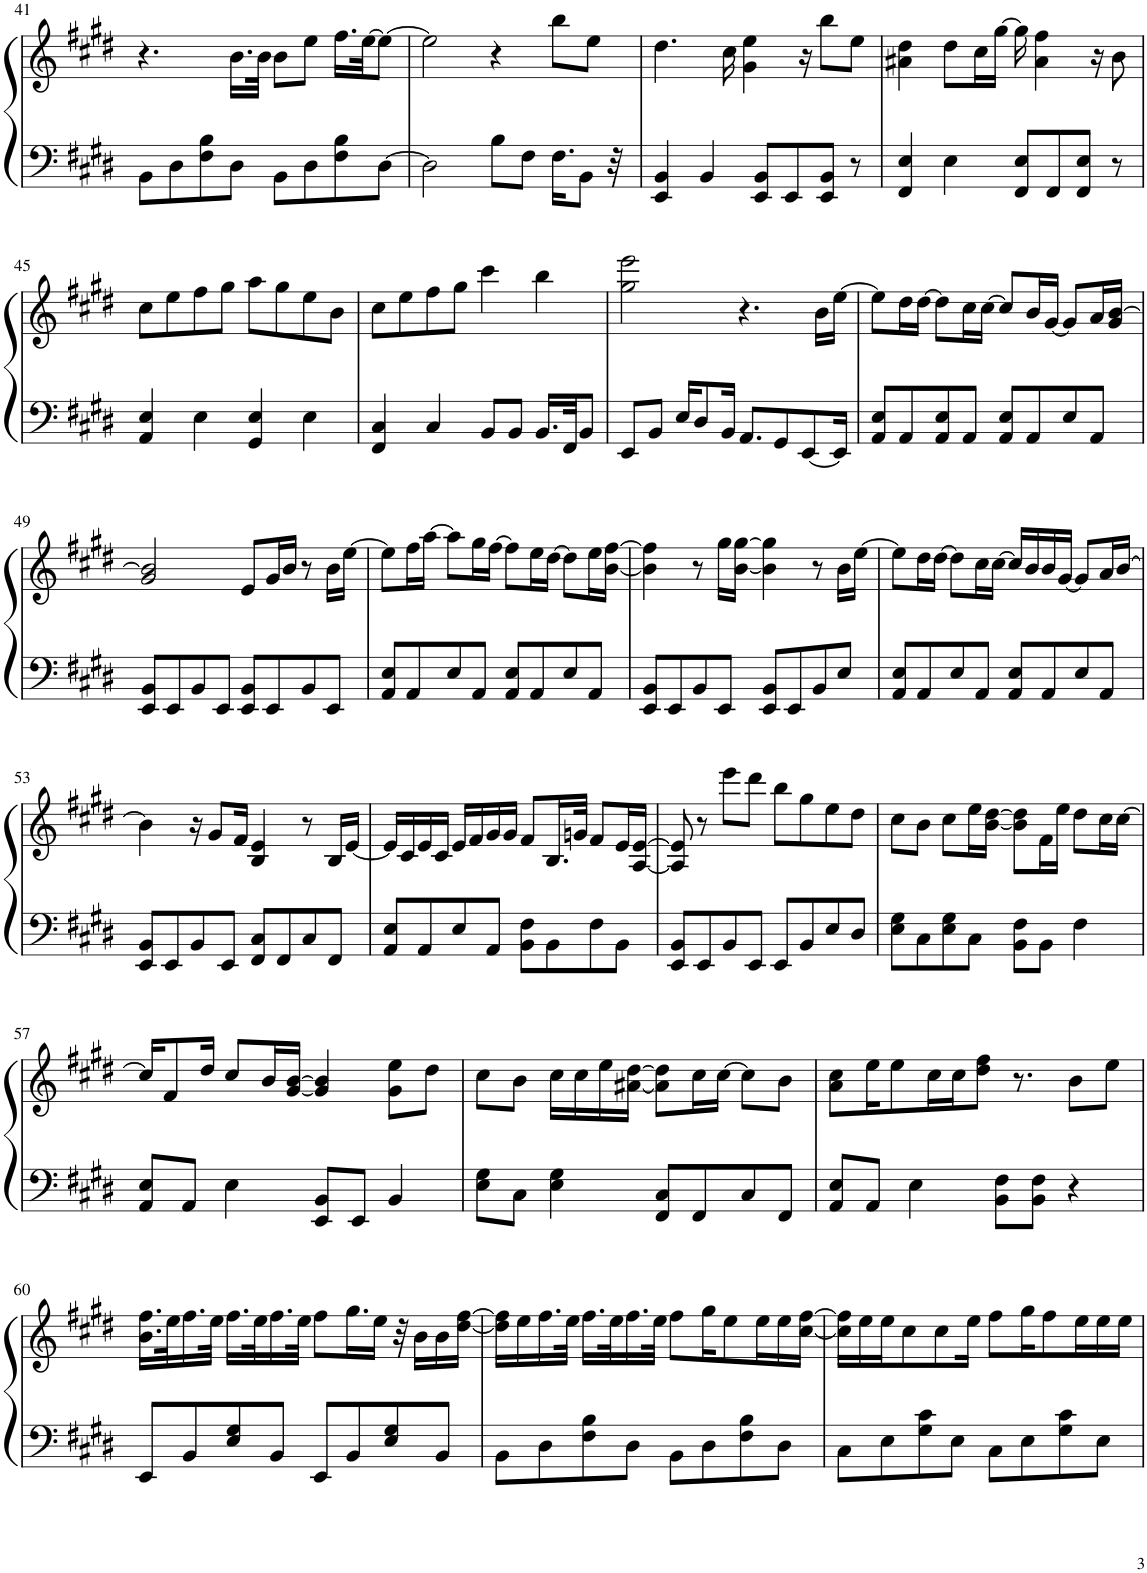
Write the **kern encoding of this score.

**kern	**kern
*part1	*part1
*staff2	*staff1
*I"Piano	*
*I'Pno.	*
!!LO:PB:g=z
*clefF4	*clefG2
*k[f#c#g#d#]	*k[f#c#g#d#]
*M4/4	*M4/4
*met(c)	*met(c)
=41	=41
8BB\L	4.r
8D#\	.
8F#\ 8B\	.
8D#\J	16.b\LL
.	32b\JJk
8BB\L	8b\L
8D#\	8ee\J
8F#\ 8B\	16.ff#\LL
.	[32ee\JK
[8D#\J	8ee\J_
=42	=42
2D#\]	2ee\]
8B\L	4r
8F#\J	.
16.F#\KL	8bb\L
8BB\J	.
.	8ee\J
32r	.
=43	=43
4EE/ 4BB/	4.dd#\
4BB/	.
.	16cc#\
.	4g#\ 4ee\
8EE/ 8BB/L	.
8EE/	.
.	16r
8EE/ 8BB/J	8bb\L
8r	8ee\J
=44	=44
4FF#/ 4E/	4a#X\ 4dd#\
4E\	8dd#\L
.	16cc#\L
.	[16gg#\JJ
8FF#/ 8E/L	16gg#\]
.	4a#\ 4ff#\
8FF#/	.
8FF#/ 8E/J	.
.	16r
8r	8b\
!!LO:LB:g=z
=45	=45
4AA/ 4E/	8cc#\L
.	8ee\
4E\	8ff#\
.	8gg#\J
4GG#/ 4E/	8aa\L
.	8gg#\
4E\	8ee\
.	8b\J
=46	=46
4FF#/ 4C#/	8cc#\L
.	8ee\
4C#/	8ff#\
.	8gg#\J
8BB/L	4ccc#\
8BB/J	.
16.BB/LL	4bb\
32FF#/JK	.
8BB/J	.
=47	=47
8EE/L	2gg#\ 2eee\
8BB/J	.
16E/KL	.
8D#/	.
16BB/Jk	.
8.AA/L	4.r
8GG#/	.
[8EE/	.
.	16b\LL
16EE/Jk]	[16ee\JJ
=48	=48
8AA/ 8E/L	8ee\L]
8AA/	16dd#\L
.	[16dd#\JJ
8AA/ 8E/	8dd#\L]
8AA/J	16cc#\L
.	[16cc#\JJ
8AA/ 8E/L	8cc#/L]
8AA/	16b/L
.	[16g#/JJ
8E/	8g#/L]
8AA/J	16a/L
.	16g#/ [16b/JJ
!!LO:LB:g=z
=49	=49
8EE/ 8BB/L	2g#/ 2b/]
8EE/	.
8BB/	.
8EE/J	.
8EE/ 8BB/L	8e/L
8EE/	16g#/L
.	16b/JJ
8BB/	8r
8EE/J	16b\LL
.	[16ee\JJ
=50	=50
8AA/ 8E/L	8ee\L]
8AA/	16ff#\L
.	[16aa\JJ
8E/	8aa\L]
8AA/J	16gg#\L
.	[16ff#\JJ
8AA/ 8E/L	8ff#\L]
8AA/	16ee\L
.	[16dd#\JJ
8E/	8dd#\L]
8AA/J	16ee\L
.	[16b\ [16ff#\JJ
=51	=51
8EE/ 8BB/L	4b\] 4ff#\]
8EE/	.
8BB/	8r
8EE/J	16gg#\LL
.	[16b\ [16gg#\JJ
8EE/ 8BB/L	4b\] 4gg#\]
8EE/	.
8BB/	8r
8E/J	16b\LL
.	[16ee\JJ
=52	=52
8AA/ 8E/L	8ee\L]
8AA/	16dd#\L
.	[16dd#\JJ
8E/	8dd#\L]
8AA/J	16cc#\L
.	[16cc#\JJ
8AA/ 8E/L	16cc#/LL]
.	16b/
8AA/	16b/
.	[16g#/JJ
8E/	8g#/L]
8AA/J	16a/L
.	[16b/JJ
!!LO:LB:g=z
=53	=53
8EE/ 8BB/L	4b\]
8EE/	.
8BB/	16r
.	8g#/L
8EE/J	.
.	16f#/Jk
8FF#/ 8C#/L	4B/ 4e/
8FF#/	.
8C#/	8r
8FF#/J	16B/LL
.	[16e/JJ
=54	=54
8AA/ 8E/L	16e/LL]
.	16c#/
8AA/	16e/
.	16c#/JJ
8E/	16e/LL
.	16f#/
8AA/J	16g#/
.	16g#/JJ
8BB\ 8F#\L	8f#/L
8BB\	16.B/L
.	32gn/JJk
8F#\	8f#/L
8BB\J	16e/L
.	[16A/ [16e/JJ
=55	=55
8EE/ 8BB/L	8A/] 8e/]
8EE/	8r
8BB/	8eee\L
8EE/J	8ddd#\J
8EE/L	8bb\L
8BB/	8gg#\
8E/	8ee\
8D#/J	8dd#\J
=56	=56
8E\ 8G#\L	8cc#\L
8C#\	8b\J
8E\ 8G#\	8cc#\L
8C#\J	16ee\L
.	[16b\ [16dd#\JJ
8BB\ 8F#\L	8b\] 8dd#\]L
8BB\J	16f#\L
.	16ee\JJ
4F#\	8dd#\L
.	16cc#\L
.	[16cc#\JJ
!!LO:LB:g=z
=57	=57
8AA/ 8E/L	16cc#/KL]
.	8f#/
8AA/J	.
.	16dd#/Jk
4E\	8cc#/L
.	16b/L
.	[16g#/ [16b/JJ
8EE/ 8BB/L	4g#/] 4b/]
8EE/J	.
4BB/	8g#\ 8ee\L
.	8dd#\J
=58	=58
8E\ 8G#\L	8cc#\L
8C#\J	8b\J
4E\ 4G#\	16cc#\LL
.	16cc#\
.	16ee\
.	[16a#X\ [16dd#\JJ
8FF#/ 8C#/L	8a#\] 8dd#\]L
8FF#/	16cc#\L
.	[16cc#\JJ
8C#/	8cc#\L]
8FF#/J	8b\J
=59	=59
8AA/ 8E/L	8a\ 8cc#\L
8AA/J	16ee\K
.	8ee\
4E\	.
.	16cc#\L
.	16cc#\J
.	8dd#\ 8ff#\J
8BB\ 8F#\L	.
.	8.r
8BB\ 8F#\J	.
4r	8b\L
.	8ee\J
!!LO:LB:g=z
=60	=60
8EE/L	16.b\ 16.ff#\LL
.	32ee\K
8BB/	16.ff#\
.	32ee\JJk
8E/ 8G#/	16.ff#\LL
.	32ee\K
8BB/J	16.ff#\
.	32ee\JJk
8EE/L	8ff#\L
8BB/	16.gg#\L
.	16ee\JJ
8E/ 8G#/	.
.	32r
.	16b\LL
8BB/J	16b\
.	[16dd#\ [16ff#\JJ
=61	=61
8BB\L	16dd#\] 16ff#\]LL
.	16ee\
8D#\	16.ff#\
.	32ee\JJk
8F#\ 8B\	16.ff#\LL
.	32ee\K
8D#\J	16.ff#\
.	32ee\JJk
8BB\L	8ff#\L
8D#\	16gg#\K
.	8ee\
8F#\ 8B\	.
.	16ee\L
8D#\J	16ee\
.	[16cc#\ [16ff#\JJ
=62	=62
8C#\L	16cc#\] 16ff#\]LL
.	16ee\
8E\	16ee\J
.	8cc#\
8G#\ 8c#\	.
.	8cc#\
8E\J	.
.	16ee\Jk
8C#\L	8ff#\L
8E\	16gg#\K
.	8ff#\
8G#\ 8c#\	.
.	16ee\L
8E\J	16ee\
.	16ee\JJ
=	=
*-	*-
